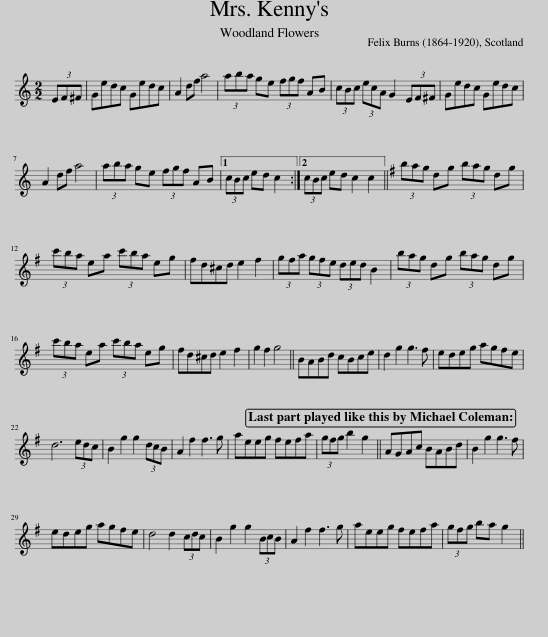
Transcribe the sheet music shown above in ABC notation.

X:1
L:1/8
M:2/2
I:linebreak $
K:C
V:1 treble
V:1
 (3EF^F | Gedc Gedc | A2 df a4 | (3aba ge (3fgf AB | (3cBc (3ecA G2 (3EF^F | %5
 Gedc Gedc |$ A2 df a4 | (3aba ge (3fgf AB |1 (3cBc ed c2 :|2 (3cBc ed c2 c2 || %10
[K:G] (3bag dg (3bag dg |$ (3c'ba ea (3c'ba eg | fd^cd e2 f2 | (3gfa (3gfe (3ded B2 | (3bag dg (3bag dg |$ %15
 (3c'ba ea (3c'ba eg | fd^cd e2 f2 | g2 f2 g4 || BABd cBce | d2 g2 g3 f | %20
 edeg agfe |$ d6 (3edc | B2 g2 g2 (3dcB | A2 f2 f3 g | aeeg fefa | %25
 (3gfg b2 g2 || AGAc BABd | B2 g2 g3 f |$ edeg agfe | d4 d2 (3cdc | %30
 B2 g2 g2 (3BcB | A2 f2 f3 g | aeeg fefa | (3gfg ba g2 || %34
